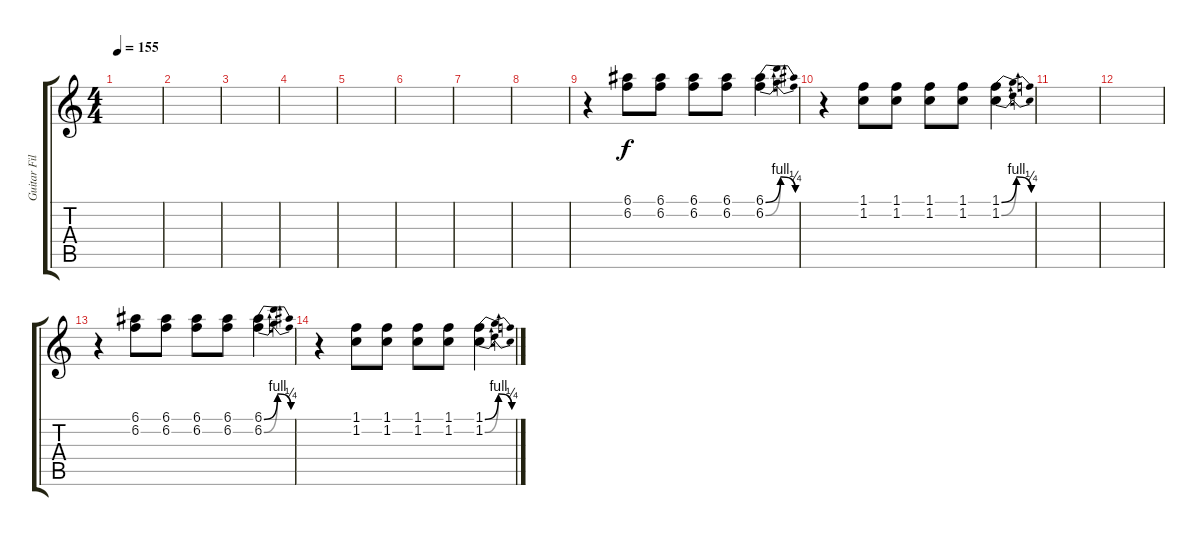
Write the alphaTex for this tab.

\track ("Guitar Fills" "Guitar Fil") {instrument overdrivenguitar}
\staff {score tabs}
\tuning (E4 B3 G3 D3 A2 E2) {hide}
\ts (4 4)
\tempo 155
\clef g2
\ks c
|
|
|
|
|
|
|
|
r.4 (6.1 6.2).8 (6.1 6.2).8 (6.1 6.2).8 (6.1 6.2).8 (6.1{be (bendrelease 0 0 30 4 30 4 60 1)} 6.2{be (bendrelease 0 0 30 4 30 4 60 1)}).4 |
r.4 (1.1 1.2).8 (1.1 1.2).8 (1.1 1.2).8 (1.1 1.2).8 (1.1{be (bendrelease 0 0 30 4 30 4 60 1)} 1.2{be (bendrelease 0 0 30 4 30 4 60 1)}).4 |
|
|
r.4 (6.1 6.2).8 (6.1 6.2).8 (6.1 6.2).8 (6.1 6.2).8 (6.1{be (bendrelease 0 0 30 4 30 4 60 1)} 6.2{be (bendrelease 0 0 30 4 30 4 60 1)}).4 |
r.4 (1.1 1.2).8 (1.1 1.2).8 (1.1 1.2).8 (1.1 1.2).8 (1.1{be (bendrelease 0 0 30 4 30 4 60 1)} 1.2{be (bendrelease 0 0 30 4 30 4 60 1)}).4
